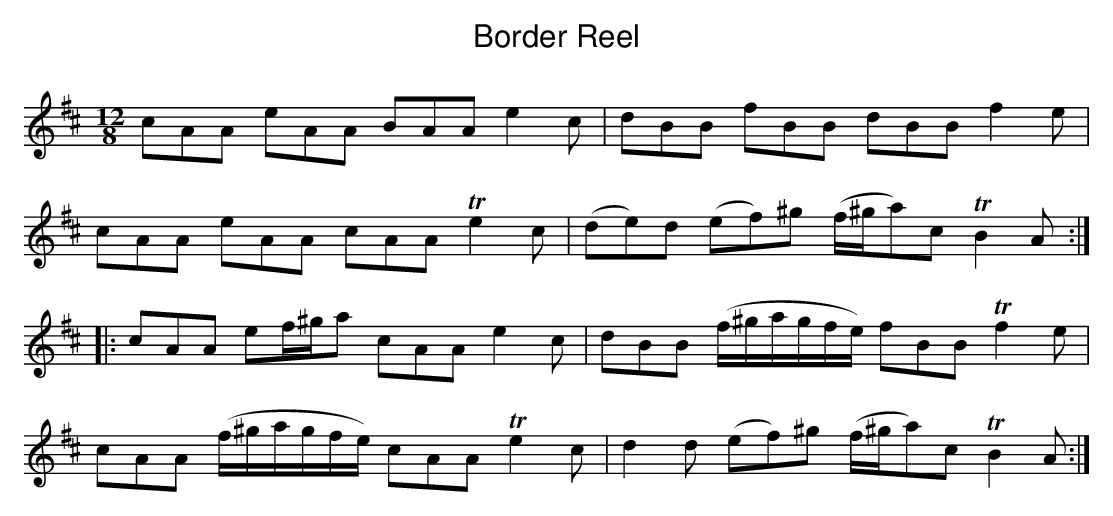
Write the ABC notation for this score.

X:1
T:Border Reel
M:12/8
L:1/8
K:Amix
cAA eAA BAA e2c|dBB fBB dBB f2e|
cAA eAA cAA Te2c|(de)d (ef)^g (f/^g/a)c TB2A:|
|:cAA ef/^g/a cAA e2c|dBB (f/^g/a/g/f/e/) fBB Tf2e|
cAA (f/^g/a/g/f/e/) cAA Te2c|d2d (ef)^g (f/^g/a)c TB2A:|]
